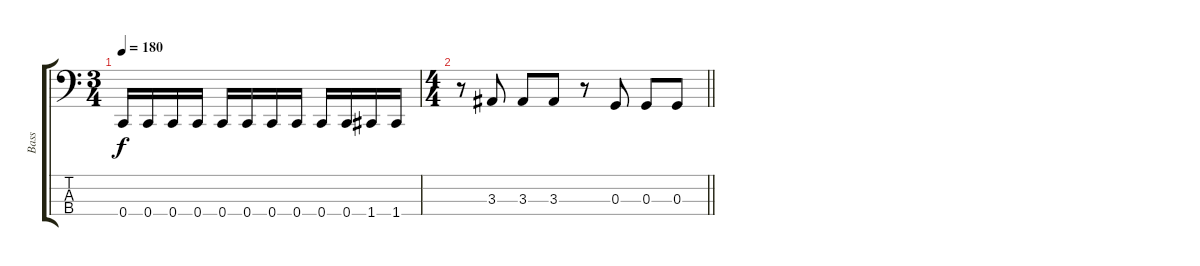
\track ("Bass" "Bass") {instrument electricbasspick}
\staff {score tabs}
\tuning (F2 C2 G1 C1) {hide}
\ts (3 4)
\tempo 180
\clef f4
\ks c
0.4.16{dy f} 0.4.16 0.4.16 0.4.16 0.4.16 0.4.16 0.4.16 0.4.16 0.4.16 0.4.16 1.4.16 1.4.16 |
\ts (4 4)
\barLineRight lightlight
r.8 3.3.8 3.3.8 3.3.8 r.8 0.3.8 0.3.8 0.3.8
